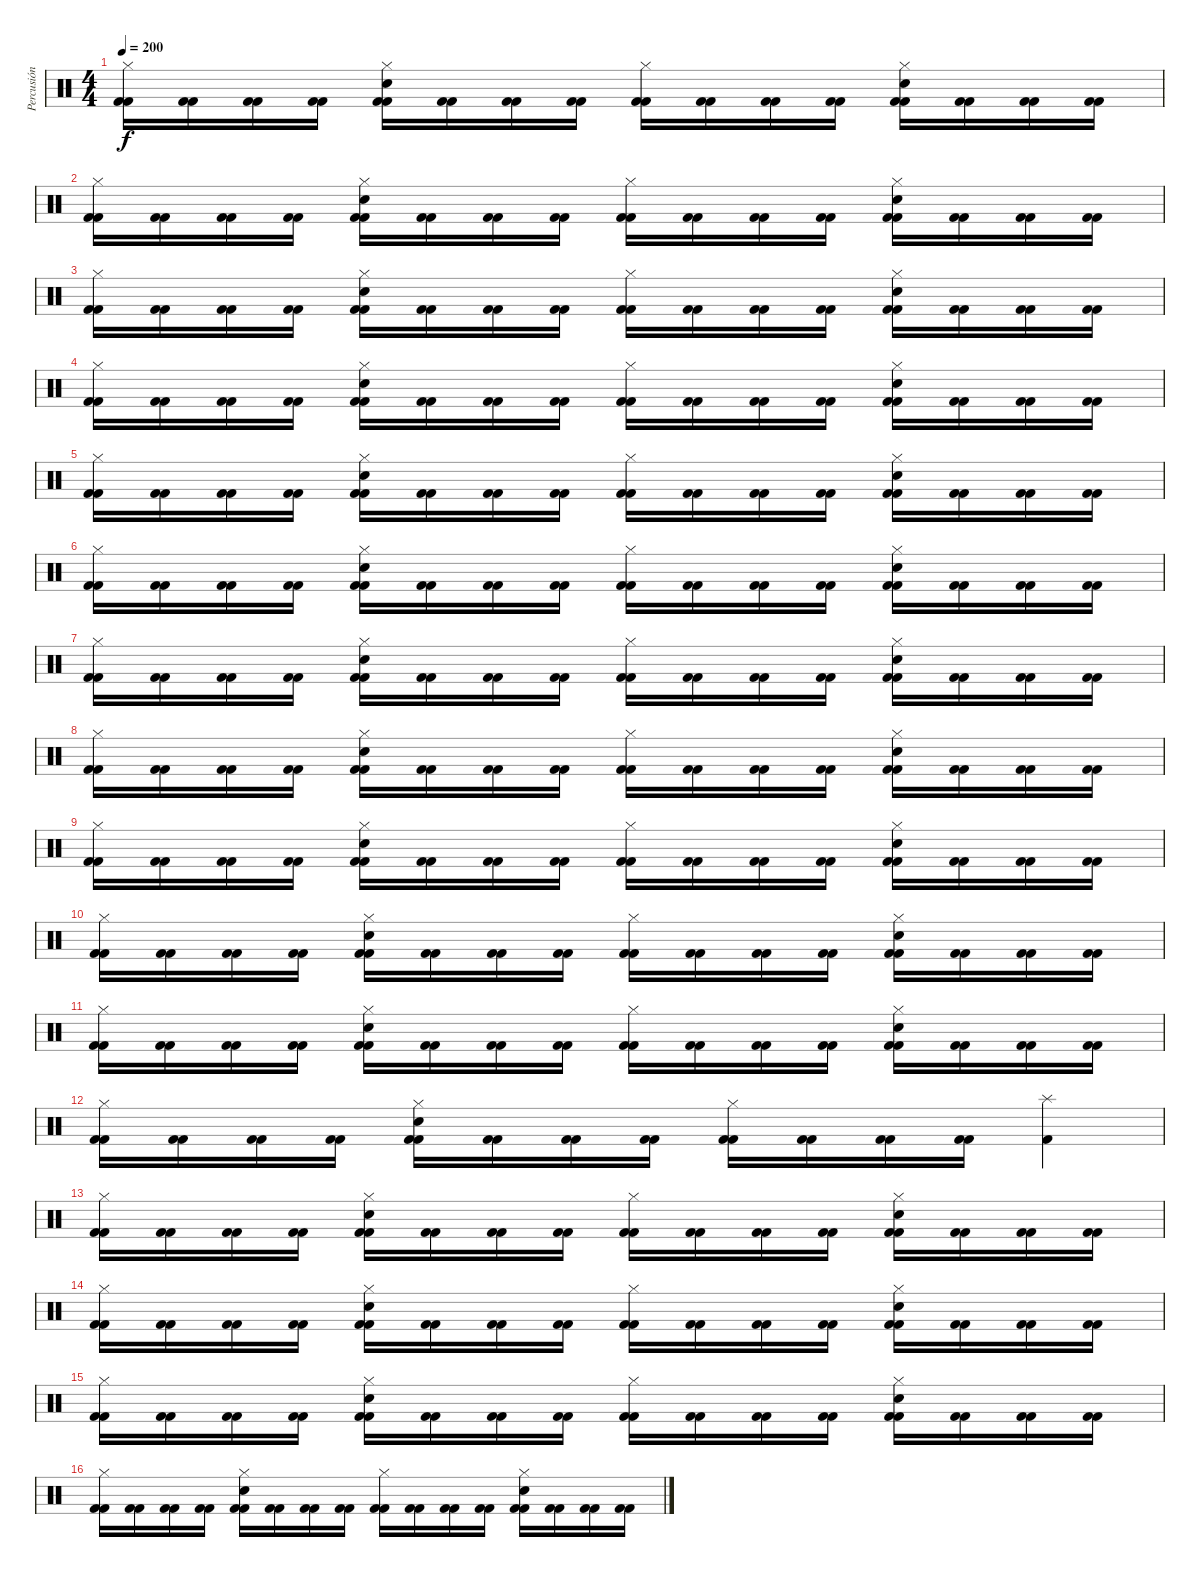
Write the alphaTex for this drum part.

\track ("Percusión" "Percusión") {instrument percussion}
\staff {score}
\articulation defaults
\ts (4 4)
\tempo 200
\clef neutral
\ks c
("Hi-Hat (closed)" "Kick (hit) 2" "Kick (hit) 2").16{dy f} ("Kick (hit) 2" "Kick (hit) 2").16 ("Kick (hit) 2" "Kick (hit) 2").16 ("Kick (hit) 2" "Kick (hit) 2").16 ("Hi-Hat (closed)" "Snare (hit) 2" "Kick (hit) 2" "Kick (hit) 2").16 ("Kick (hit) 2" "Kick (hit) 2").16 ("Kick (hit) 2" "Kick (hit) 2").16 ("Kick (hit) 2" "Kick (hit) 2").16 ("Hi-Hat (closed)" "Kick (hit) 2" "Kick (hit) 2").16 ("Kick (hit) 2" "Kick (hit) 2").16 ("Kick (hit) 2" "Kick (hit) 2").16 ("Kick (hit) 2" "Kick (hit) 2").16 ("Hi-Hat (closed)" "Snare (hit) 2" "Kick (hit) 2" "Kick (hit) 2").16 ("Kick (hit) 2" "Kick (hit) 2").16 ("Kick (hit) 2" "Kick (hit) 2").16 ("Kick (hit) 2" "Kick (hit) 2").16 |
("Hi-Hat (closed)" "Kick (hit) 2" "Kick (hit) 2").16 ("Kick (hit) 2" "Kick (hit) 2").16 ("Kick (hit) 2" "Kick (hit) 2").16 ("Kick (hit) 2" "Kick (hit) 2").16 ("Hi-Hat (closed)" "Snare (hit) 2" "Kick (hit) 2" "Kick (hit) 2").16 ("Kick (hit) 2" "Kick (hit) 2").16 ("Kick (hit) 2" "Kick (hit) 2").16 ("Kick (hit) 2" "Kick (hit) 2").16 ("Hi-Hat (closed)" "Kick (hit) 2" "Kick (hit) 2").16 ("Kick (hit) 2" "Kick (hit) 2").16 ("Kick (hit) 2" "Kick (hit) 2").16 ("Kick (hit) 2" "Kick (hit) 2").16 ("Hi-Hat (closed)" "Snare (hit) 2" "Kick (hit) 2" "Kick (hit) 2").16 ("Kick (hit) 2" "Kick (hit) 2").16 ("Kick (hit) 2" "Kick (hit) 2").16 ("Kick (hit) 2" "Kick (hit) 2").16 |
("Hi-Hat (closed)" "Kick (hit) 2" "Kick (hit) 2").16 ("Kick (hit) 2" "Kick (hit) 2").16 ("Kick (hit) 2" "Kick (hit) 2").16 ("Kick (hit) 2" "Kick (hit) 2").16 ("Hi-Hat (closed)" "Snare (hit) 2" "Kick (hit) 2" "Kick (hit) 2").16 ("Kick (hit) 2" "Kick (hit) 2").16 ("Kick (hit) 2" "Kick (hit) 2").16 ("Kick (hit) 2" "Kick (hit) 2").16 ("Hi-Hat (closed)" "Kick (hit) 2" "Kick (hit) 2").16 ("Kick (hit) 2" "Kick (hit) 2").16 ("Kick (hit) 2" "Kick (hit) 2").16 ("Kick (hit) 2" "Kick (hit) 2").16 ("Hi-Hat (closed)" "Snare (hit) 2" "Kick (hit) 2" "Kick (hit) 2").16 ("Kick (hit) 2" "Kick (hit) 2").16 ("Kick (hit) 2" "Kick (hit) 2").16 ("Kick (hit) 2" "Kick (hit) 2").16 |
("Hi-Hat (closed)" "Kick (hit) 2" "Kick (hit) 2").16 ("Kick (hit) 2" "Kick (hit) 2").16 ("Kick (hit) 2" "Kick (hit) 2").16 ("Kick (hit) 2" "Kick (hit) 2").16 ("Hi-Hat (closed)" "Snare (hit) 2" "Kick (hit) 2" "Kick (hit) 2").16 ("Kick (hit) 2" "Kick (hit) 2").16 ("Kick (hit) 2" "Kick (hit) 2").16 ("Kick (hit) 2" "Kick (hit) 2").16 ("Hi-Hat (closed)" "Kick (hit) 2" "Kick (hit) 2").16 ("Kick (hit) 2" "Kick (hit) 2").16 ("Kick (hit) 2" "Kick (hit) 2").16 ("Kick (hit) 2" "Kick (hit) 2").16 ("Hi-Hat (closed)" "Snare (hit) 2" "Kick (hit) 2" "Kick (hit) 2").16 ("Kick (hit) 2" "Kick (hit) 2").16 ("Kick (hit) 2" "Kick (hit) 2").16 ("Kick (hit) 2" "Kick (hit) 2").16 |
("Hi-Hat (closed)" "Kick (hit) 2" "Kick (hit) 2").16 ("Kick (hit) 2" "Kick (hit) 2").16 ("Kick (hit) 2" "Kick (hit) 2").16 ("Kick (hit) 2" "Kick (hit) 2").16 ("Hi-Hat (closed)" "Snare (hit) 2" "Kick (hit) 2" "Kick (hit) 2").16 ("Kick (hit) 2" "Kick (hit) 2").16 ("Kick (hit) 2" "Kick (hit) 2").16 ("Kick (hit) 2" "Kick (hit) 2").16 ("Hi-Hat (closed)" "Kick (hit) 2" "Kick (hit) 2").16 ("Kick (hit) 2" "Kick (hit) 2").16 ("Kick (hit) 2" "Kick (hit) 2").16 ("Kick (hit) 2" "Kick (hit) 2").16 ("Hi-Hat (closed)" "Snare (hit) 2" "Kick (hit) 2" "Kick (hit) 2").16 ("Kick (hit) 2" "Kick (hit) 2").16 ("Kick (hit) 2" "Kick (hit) 2").16 ("Kick (hit) 2" "Kick (hit) 2").16 |
("Hi-Hat (closed)" "Kick (hit) 2" "Kick (hit) 2").16 ("Kick (hit) 2" "Kick (hit) 2").16 ("Kick (hit) 2" "Kick (hit) 2").16 ("Kick (hit) 2" "Kick (hit) 2").16 ("Hi-Hat (closed)" "Snare (hit) 2" "Kick (hit) 2" "Kick (hit) 2").16 ("Kick (hit) 2" "Kick (hit) 2").16 ("Kick (hit) 2" "Kick (hit) 2").16 ("Kick (hit) 2" "Kick (hit) 2").16 ("Hi-Hat (closed)" "Kick (hit) 2" "Kick (hit) 2").16 ("Kick (hit) 2" "Kick (hit) 2").16 ("Kick (hit) 2" "Kick (hit) 2").16 ("Kick (hit) 2" "Kick (hit) 2").16 ("Hi-Hat (closed)" "Snare (hit) 2" "Kick (hit) 2" "Kick (hit) 2").16 ("Kick (hit) 2" "Kick (hit) 2").16 ("Kick (hit) 2" "Kick (hit) 2").16 ("Kick (hit) 2" "Kick (hit) 2").16 |
("Hi-Hat (closed)" "Kick (hit) 2" "Kick (hit) 2").16 ("Kick (hit) 2" "Kick (hit) 2").16 ("Kick (hit) 2" "Kick (hit) 2").16 ("Kick (hit) 2" "Kick (hit) 2").16 ("Hi-Hat (closed)" "Snare (hit) 2" "Kick (hit) 2" "Kick (hit) 2").16 ("Kick (hit) 2" "Kick (hit) 2").16 ("Kick (hit) 2" "Kick (hit) 2").16 ("Kick (hit) 2" "Kick (hit) 2").16 ("Hi-Hat (closed)" "Kick (hit) 2" "Kick (hit) 2").16 ("Kick (hit) 2" "Kick (hit) 2").16 ("Kick (hit) 2" "Kick (hit) 2").16 ("Kick (hit) 2" "Kick (hit) 2").16 ("Hi-Hat (closed)" "Snare (hit) 2" "Kick (hit) 2" "Kick (hit) 2").16 ("Kick (hit) 2" "Kick (hit) 2").16 ("Kick (hit) 2" "Kick (hit) 2").16 ("Kick (hit) 2" "Kick (hit) 2").16 |
("Hi-Hat (closed)" "Kick (hit) 2" "Kick (hit) 2").16 ("Kick (hit) 2" "Kick (hit) 2").16 ("Kick (hit) 2" "Kick (hit) 2").16 ("Kick (hit) 2" "Kick (hit) 2").16 ("Hi-Hat (closed)" "Snare (hit) 2" "Kick (hit) 2" "Kick (hit) 2").16 ("Kick (hit) 2" "Kick (hit) 2").16 ("Kick (hit) 2" "Kick (hit) 2").16 ("Kick (hit) 2" "Kick (hit) 2").16 ("Hi-Hat (closed)" "Kick (hit) 2" "Kick (hit) 2").16 ("Kick (hit) 2" "Kick (hit) 2").16 ("Kick (hit) 2" "Kick (hit) 2").16 ("Kick (hit) 2" "Kick (hit) 2").16 ("Hi-Hat (closed)" "Snare (hit) 2" "Kick (hit) 2" "Kick (hit) 2").16 ("Kick (hit) 2" "Kick (hit) 2").16 ("Kick (hit) 2" "Kick (hit) 2").16 ("Kick (hit) 2" "Kick (hit) 2").16 |
("Hi-Hat (closed)" "Kick (hit) 2" "Kick (hit) 2").16 ("Kick (hit) 2" "Kick (hit) 2").16 ("Kick (hit) 2" "Kick (hit) 2").16 ("Kick (hit) 2" "Kick (hit) 2").16 ("Hi-Hat (closed)" "Snare (hit) 2" "Kick (hit) 2" "Kick (hit) 2").16 ("Kick (hit) 2" "Kick (hit) 2").16 ("Kick (hit) 2" "Kick (hit) 2").16 ("Kick (hit) 2" "Kick (hit) 2").16 ("Hi-Hat (closed)" "Kick (hit) 2" "Kick (hit) 2").16 ("Kick (hit) 2" "Kick (hit) 2").16 ("Kick (hit) 2" "Kick (hit) 2").16 ("Kick (hit) 2" "Kick (hit) 2").16 ("Hi-Hat (closed)" "Snare (hit) 2" "Kick (hit) 2" "Kick (hit) 2").16 ("Kick (hit) 2" "Kick (hit) 2").16 ("Kick (hit) 2" "Kick (hit) 2").16 ("Kick (hit) 2" "Kick (hit) 2").16 |
("Hi-Hat (closed)" "Kick (hit) 2" "Kick (hit) 2").16 ("Kick (hit) 2" "Kick (hit) 2").16 ("Kick (hit) 2" "Kick (hit) 2").16 ("Kick (hit) 2" "Kick (hit) 2").16 ("Hi-Hat (closed)" "Snare (hit) 2" "Kick (hit) 2" "Kick (hit) 2").16 ("Kick (hit) 2" "Kick (hit) 2").16 ("Kick (hit) 2" "Kick (hit) 2").16 ("Kick (hit) 2" "Kick (hit) 2").16 ("Hi-Hat (closed)" "Kick (hit) 2" "Kick (hit) 2").16 ("Kick (hit) 2" "Kick (hit) 2").16 ("Kick (hit) 2" "Kick (hit) 2").16 ("Kick (hit) 2" "Kick (hit) 2").16 ("Hi-Hat (closed)" "Snare (hit) 2" "Kick (hit) 2" "Kick (hit) 2").16 ("Kick (hit) 2" "Kick (hit) 2").16 ("Kick (hit) 2" "Kick (hit) 2").16 ("Kick (hit) 2" "Kick (hit) 2").16 |
("Hi-Hat (closed)" "Kick (hit) 2" "Kick (hit) 2").16 ("Kick (hit) 2" "Kick (hit) 2").16 ("Kick (hit) 2" "Kick (hit) 2").16 ("Kick (hit) 2" "Kick (hit) 2").16 ("Hi-Hat (closed)" "Snare (hit) 2" "Kick (hit) 2" "Kick (hit) 2").16 ("Kick (hit) 2" "Kick (hit) 2").16 ("Kick (hit) 2" "Kick (hit) 2").16 ("Kick (hit) 2" "Kick (hit) 2").16 ("Hi-Hat (closed)" "Kick (hit) 2" "Kick (hit) 2").16 ("Kick (hit) 2" "Kick (hit) 2").16 ("Kick (hit) 2" "Kick (hit) 2").16 ("Kick (hit) 2" "Kick (hit) 2").16 ("Hi-Hat (closed)" "Snare (hit) 2" "Kick (hit) 2" "Kick (hit) 2").16 ("Kick (hit) 2" "Kick (hit) 2").16 ("Kick (hit) 2" "Kick (hit) 2").16 ("Kick (hit) 2" "Kick (hit) 2").16 |
("Hi-Hat (closed)" "Kick (hit) 2" "Kick (hit) 2").16 ("Kick (hit) 2" "Kick (hit) 2").16 ("Kick (hit) 2" "Kick (hit) 2").16 ("Kick (hit) 2" "Kick (hit) 2").16 ("Hi-Hat (closed)" "Snare (hit) 2" "Kick (hit) 2" "Kick (hit) 2").16 ("Kick (hit) 2" "Kick (hit) 2").16 ("Kick (hit) 2" "Kick (hit) 2").16 ("Kick (hit) 2" "Kick (hit) 2").16 ("Hi-Hat (closed)" "Kick (hit) 2" "Kick (hit) 2").16 ("Kick (hit) 2" "Kick (hit) 2").16 ("Kick (hit) 2" "Kick (hit) 2").16 ("Kick (hit) 2" "Kick (hit) 2").16 ("Splash (hit)" "Kick (hit) 2").4 |
("Hi-Hat (closed)" "Kick (hit) 2" "Kick (hit) 2").16 ("Kick (hit) 2" "Kick (hit) 2").16 ("Kick (hit) 2" "Kick (hit) 2").16 ("Kick (hit) 2" "Kick (hit) 2").16 ("Hi-Hat (closed)" "Snare (hit) 2" "Kick (hit) 2" "Kick (hit) 2").16 ("Kick (hit) 2" "Kick (hit) 2").16 ("Kick (hit) 2" "Kick (hit) 2").16 ("Kick (hit) 2" "Kick (hit) 2").16 ("Hi-Hat (closed)" "Kick (hit) 2" "Kick (hit) 2").16 ("Kick (hit) 2" "Kick (hit) 2").16 ("Kick (hit) 2" "Kick (hit) 2").16 ("Kick (hit) 2" "Kick (hit) 2").16 ("Hi-Hat (closed)" "Snare (hit) 2" "Kick (hit) 2" "Kick (hit) 2").16 ("Kick (hit) 2" "Kick (hit) 2").16 ("Kick (hit) 2" "Kick (hit) 2").16 ("Kick (hit) 2" "Kick (hit) 2").16 |
("Hi-Hat (closed)" "Kick (hit) 2" "Kick (hit) 2").16 ("Kick (hit) 2" "Kick (hit) 2").16 ("Kick (hit) 2" "Kick (hit) 2").16 ("Kick (hit) 2" "Kick (hit) 2").16 ("Hi-Hat (closed)" "Snare (hit) 2" "Kick (hit) 2" "Kick (hit) 2").16 ("Kick (hit) 2" "Kick (hit) 2").16 ("Kick (hit) 2" "Kick (hit) 2").16 ("Kick (hit) 2" "Kick (hit) 2").16 ("Hi-Hat (closed)" "Kick (hit) 2" "Kick (hit) 2").16 ("Kick (hit) 2" "Kick (hit) 2").16 ("Kick (hit) 2" "Kick (hit) 2").16 ("Kick (hit) 2" "Kick (hit) 2").16 ("Hi-Hat (closed)" "Snare (hit) 2" "Kick (hit) 2" "Kick (hit) 2").16 ("Kick (hit) 2" "Kick (hit) 2").16 ("Kick (hit) 2" "Kick (hit) 2").16 ("Kick (hit) 2" "Kick (hit) 2").16 |
("Hi-Hat (closed)" "Kick (hit) 2" "Kick (hit) 2").16 ("Kick (hit) 2" "Kick (hit) 2").16 ("Kick (hit) 2" "Kick (hit) 2").16 ("Kick (hit) 2" "Kick (hit) 2").16 ("Hi-Hat (closed)" "Snare (hit) 2" "Kick (hit) 2" "Kick (hit) 2").16 ("Kick (hit) 2" "Kick (hit) 2").16 ("Kick (hit) 2" "Kick (hit) 2").16 ("Kick (hit) 2" "Kick (hit) 2").16 ("Hi-Hat (closed)" "Kick (hit) 2" "Kick (hit) 2").16 ("Kick (hit) 2" "Kick (hit) 2").16 ("Kick (hit) 2" "Kick (hit) 2").16 ("Kick (hit) 2" "Kick (hit) 2").16 ("Hi-Hat (closed)" "Snare (hit) 2" "Kick (hit) 2" "Kick (hit) 2").16 ("Kick (hit) 2" "Kick (hit) 2").16 ("Kick (hit) 2" "Kick (hit) 2").16 ("Kick (hit) 2" "Kick (hit) 2").16 |
("Hi-Hat (closed)" "Kick (hit) 2" "Kick (hit) 2").16 ("Kick (hit) 2" "Kick (hit) 2").16 ("Kick (hit) 2" "Kick (hit) 2").16 ("Kick (hit) 2" "Kick (hit) 2").16 ("Hi-Hat (closed)" "Snare (hit) 2" "Kick (hit) 2" "Kick (hit) 2").16 ("Kick (hit) 2" "Kick (hit) 2").16 ("Kick (hit) 2" "Kick (hit) 2").16 ("Kick (hit) 2" "Kick (hit) 2").16 ("Hi-Hat (closed)" "Kick (hit) 2" "Kick (hit) 2").16 ("Kick (hit) 2" "Kick (hit) 2").16 ("Kick (hit) 2" "Kick (hit) 2").16 ("Kick (hit) 2" "Kick (hit) 2").16 ("Hi-Hat (closed)" "Snare (hit) 2" "Kick (hit) 2" "Kick (hit) 2").16 ("Kick (hit) 2" "Kick (hit) 2").16 ("Kick (hit) 2" "Kick (hit) 2").16 ("Kick (hit) 2" "Kick (hit) 2").16
